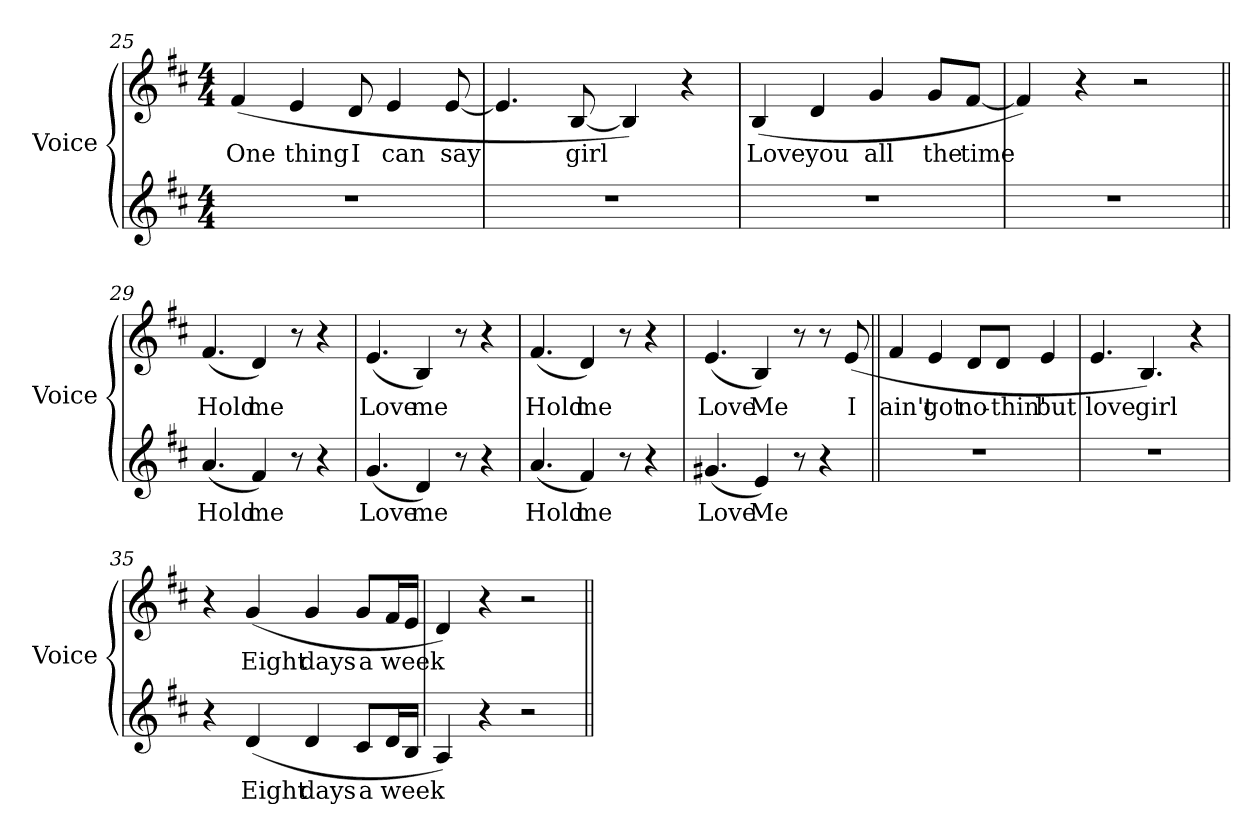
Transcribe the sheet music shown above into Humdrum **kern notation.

**kern	**text	**kern	**text
*part2	*part2	*part1	*part1
*staff2	*staff2	*staff1	*staff1
*I"Voice	*	*I"Voice	*
*I'Voice	*	*I'Voice	*
*clefG2	*	*clefG2	*
*k[f#c#]	*	*k[f#c#]	*
*D:	*	*D:	*
*M4/4	*	*M4/4	*
=25	=25	=25	=25
!	!	!	!LO:LY:b:color=#000000
1r	.	(4f#i/	One
!	!	!	!LO:LY:b:color=#000000
.	.	4ei/	thing
!	!	!	!LO:LY:b:color=#000000
.	.	8di/	I
!	!	!	!LO:LY:b:color=#000000
.	.	4ei/	can
!	!	!	!LO:LY:b:color=#000000
.	.	[8ei/	say
=26	=26	=26	=26
1r	.	4.ei/]	.
!	!	!	!LO:LY:b:color=#000000
.	.	[8Bi/	girl
.	.	4Bi/])	.
.	.	4r	.
=27	=27	=27	=27
!	!	!	!LO:LY:b:color=#000000
1r	.	(4Bi/	Love
!	!	!	!LO:LY:b:color=#000000
.	.	4di/	you
!	!	!	!LO:LY:b:color=#000000
.	.	4gi/	all
!	!	!	!LO:LY:b:color=#000000
.	.	8gi/L	the
!	!	!	!LO:LY:b:color=#000000
.	.	[8f#i/J	time
!!LO:LB:g=z
=28	=28	=28	=28
1r	.	4f#i/])	.
.	.	4r	.
.	.	2r	.
=29||	=29||	=29||	=29||
!	!LO:LY:b:color=#000000	!	!
!	!	!	!LO:LY:b:color=#000000
(4.ai/	Hold	(4.f#i/	Hold
!	!LO:LY:b:color=#000000	!	!
!	!	!	!LO:LY:b:color=#000000
4f#i/)	me	4di/)	me
8r	.	8r	.
4r	.	4r	.
=30	=30	=30	=30
!	!LO:LY:b:color=#000000	!	!
!	!	!	!LO:LY:b:color=#000000
(4.gi/	Love	(4.ei/	Love
!	!LO:LY:b:color=#000000	!	!
!	!	!	!LO:LY:b:color=#000000
4di/)	me	4Bi/)	me
8r	.	8r	.
4r	.	4r	.
=31	=31	=31	=31
!	!LO:LY:b:color=#000000	!	!
!	!	!	!LO:LY:b:color=#000000
(4.ai/	Hold	(4.f#i/	Hold
!	!LO:LY:b:color=#000000	!	!
!	!	!	!LO:LY:b:color=#000000
4f#i/)	me	4di/)	me
8r	.	8r	.
4r	.	4r	.
=32	=32	=32	=32
!	!LO:LY:b:color=#000000	!	!
!	!	!	!LO:LY:b:color=#000000
(4.g#Xi/	Love	(4.ei/	Love
!	!LO:LY:b:color=#000000	!	!
!	!	!	!LO:LY:b:color=#000000
4ei/)	Me	4Bi/)	Me
8r	.	8r	.
4r	.	8r	.
!	!	!	!LO:LY:b:color=#000000
.	.	(8ei/	I
!!LO:LB:g=z
=33||	=33||	=33||	=33||
!	!	!	!LO:LY:b:color=#000000
1r	.	4f#i/	ain't
!	!	!	!LO:LY:b:color=#000000
.	.	4ei/	got
!	!	!	!LO:LY:b:color=#000000
.	.	8di/L	no-
!	!	!	!LO:LY:b:color=#000000
.	.	8di/J	-thin'
!	!	!	!LO:LY:b:color=#000000
.	.	4ei/	but
=34	=34	=34	=34
!	!	!	!LO:LY:b:color=#000000
1r	.	4.ei/	love
!	!	!	!LO:LY:b:color=#000000
.	.	4.Bi/)	girl
.	.	4r	.
=35	=35	=35	=35
4r	.	4r	.
!	!LO:LY:b:color=#000000	!	!
!	!	!	!LO:LY:b:color=#000000
(4di/	Eight	(4gi/	Eight
!	!LO:LY:b:color=#000000	!	!
!	!	!	!LO:LY:b:color=#000000
4di/	days	4gi/	days
!	!LO:LY:b:color=#000000	!	!
!	!	!	!LO:LY:b:color=#000000
8c#i/L	a	8gi/L	a
!	!LO:LY:b:color=#000000	!	!
!	!	!	!LO:LY:b:color=#000000
16di/L	week	16f#i/L	week
16Bi/JJ	.	16ei/JJ	.
=36	=36	=36	=36
4Ai/)	.	4di/)	.
4r	.	4r	.
2r	.	2r	.
=||	=||	=||	=||
*-	*-	*-	*-
